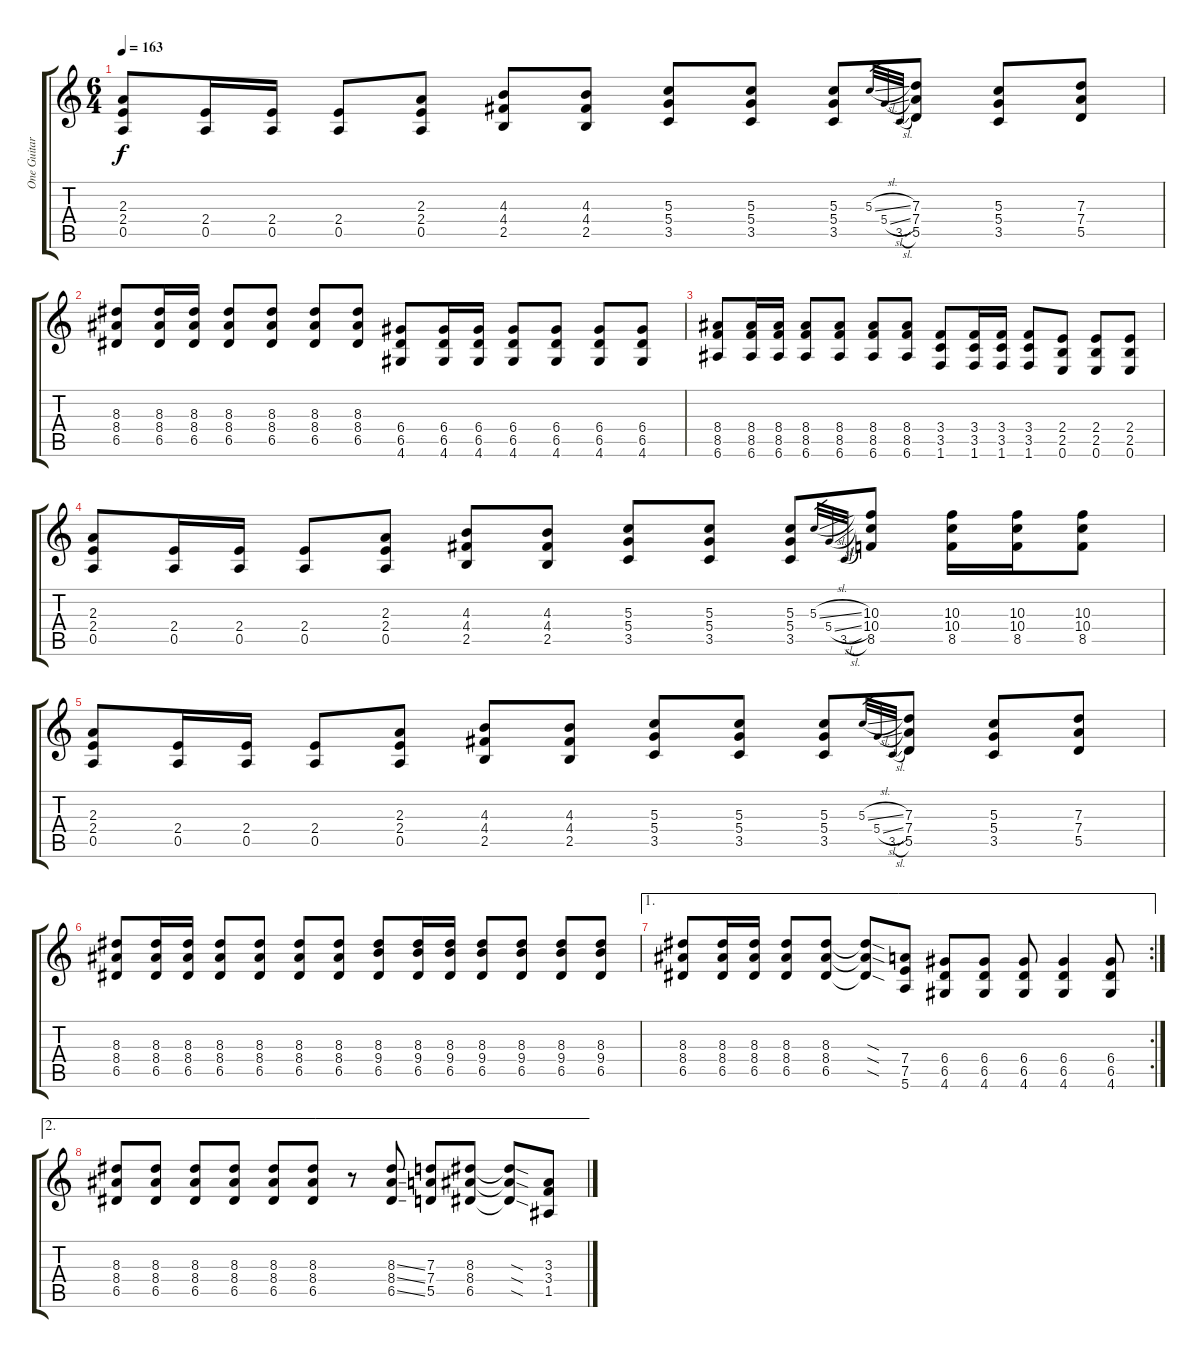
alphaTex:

\track ("One Guitar Arrangement" "One Guitar") {mute instrument overdrivenguitar}
\staff {score tabs}
\tuning (E4 B3 G3 D3 A2 E2) {hide}
\ts (6 4)
\tempo 163
\clef g2
\ks c
(2.3 2.4 0.5).8{dy f} (2.4 0.5).16 (2.4 0.5).16 (2.4 0.5).8 (2.3 2.4 0.5).8 (4.3 4.4 2.5).8 (4.3 4.4 2.5).8 (5.3 5.4 3.5).8 (5.3 5.4 3.5).8 (5.3 5.4 3.5).8 5.3{sl}.32{gr} 5.4{sl}.32{gr} 3.5{sl}.32{gr} (7.3 7.4 5.5).8 (5.3 5.4 3.5).8 (7.3 7.4 5.5).8 |
(8.3 8.4 6.5).8 (8.3 8.4 6.5).16 (8.3 8.4 6.5).16 (8.3 8.4 6.5).8 (8.3 8.4 6.5).8 (8.3 8.4 6.5).8 (8.3 8.4 6.5).8 (6.4 6.5 4.6).8 (6.4 6.5 4.6).16 (6.4 6.5 4.6).16 (6.4 6.5 4.6).8 (6.4 6.5 4.6).8 (6.4 6.5 4.6).8 (6.4 6.5 4.6).8 |
(8.4 8.5 6.6).8 (8.4 8.5 6.6).16 (8.4 8.5 6.6).16 (8.4 8.5 6.6).8 (8.4 8.5 6.6).8 (8.4 8.5 6.6).8 (8.4 8.5 6.6).8 (3.4 3.5 1.6).8 (3.4 3.5 1.6).16 (3.4 3.5 1.6).16 (3.4 3.5 1.6).8 (2.4 2.5 0.6).8 (2.4 2.5 0.6).8 (2.4 2.5 0.6).8 |
(2.3 2.4 0.5).8 (2.4 0.5).16 (2.4 0.5).16 (2.4 0.5).8 (2.3 2.4 0.5).8 (4.3 4.4 2.5).8 (4.3 4.4 2.5).8 (5.3 5.4 3.5).8 (5.3 5.4 3.5).8 (5.3 5.4 3.5).8 5.3{sl}.32{gr} 5.4{sl}.32{gr} 3.5{sl}.32{gr} (10.3 10.4 8.5).8 (10.3 10.4 8.5).16 (10.3 10.4 8.5).16 (10.3 10.4 8.5).8 |
(2.3 2.4 0.5).8 (2.4 0.5).16 (2.4 0.5).16 (2.4 0.5).8 (2.3 2.4 0.5).8 (4.3 4.4 2.5).8 (4.3 4.4 2.5).8 (5.3 5.4 3.5).8 (5.3 5.4 3.5).8 (5.3 5.4 3.5).8 5.3{sl}.32{gr} 5.4{sl}.32{gr} 3.5{sl}.32{gr} (7.3 7.4 5.5).8 (5.3 5.4 3.5).8 (7.3 7.4 5.5).8 |
(8.3 8.4 6.5).8 (8.3 8.4 6.5).16 (8.3 8.4 6.5).16 (8.3 8.4 6.5).8 (8.3 8.4 6.5).8 (8.3 8.4 6.5).8 (8.3 8.4 6.5).8 (8.3 9.4 6.5).8 (8.3 9.4 6.5).16 (8.3 9.4 6.5).16 (8.3 9.4 6.5).8 (8.3 9.4 6.5).8 (8.3 9.4 6.5).8 (8.3 9.4 6.5).8 |
\ae 1
\rc 2
(8.3 8.4 6.5).8 (8.3 8.4 6.5).16 (8.3 8.4 6.5).16 (8.3 8.4 6.5).8 (8.3 8.4 6.5).8 (8.3{sod t} 8.4{sod t} 6.5{sod t}).8 (7.4 7.5 5.6).8 (6.4 6.5 4.6).8 (6.4 6.5 4.6).8 (6.4 6.5 4.6).8 (6.4 6.5 4.6).4 (6.4 6.5 4.6).8 |
\ae 2
(8.3 8.4 6.5).8 (8.3 8.4 6.5).8 (8.3 8.4 6.5).8 (8.3 8.4 6.5).8 (8.3 8.4 6.5).8 (8.3 8.4 6.5).8 r.8 (8.3{ss} 8.4{ss} 6.5{ss}).8 (7.3 7.4 5.5).8 (8.3 8.4 6.5).8 (8.3{sod t} 8.4{sod t} 6.5{sod t}).8 (3.3 3.4 1.5).8
